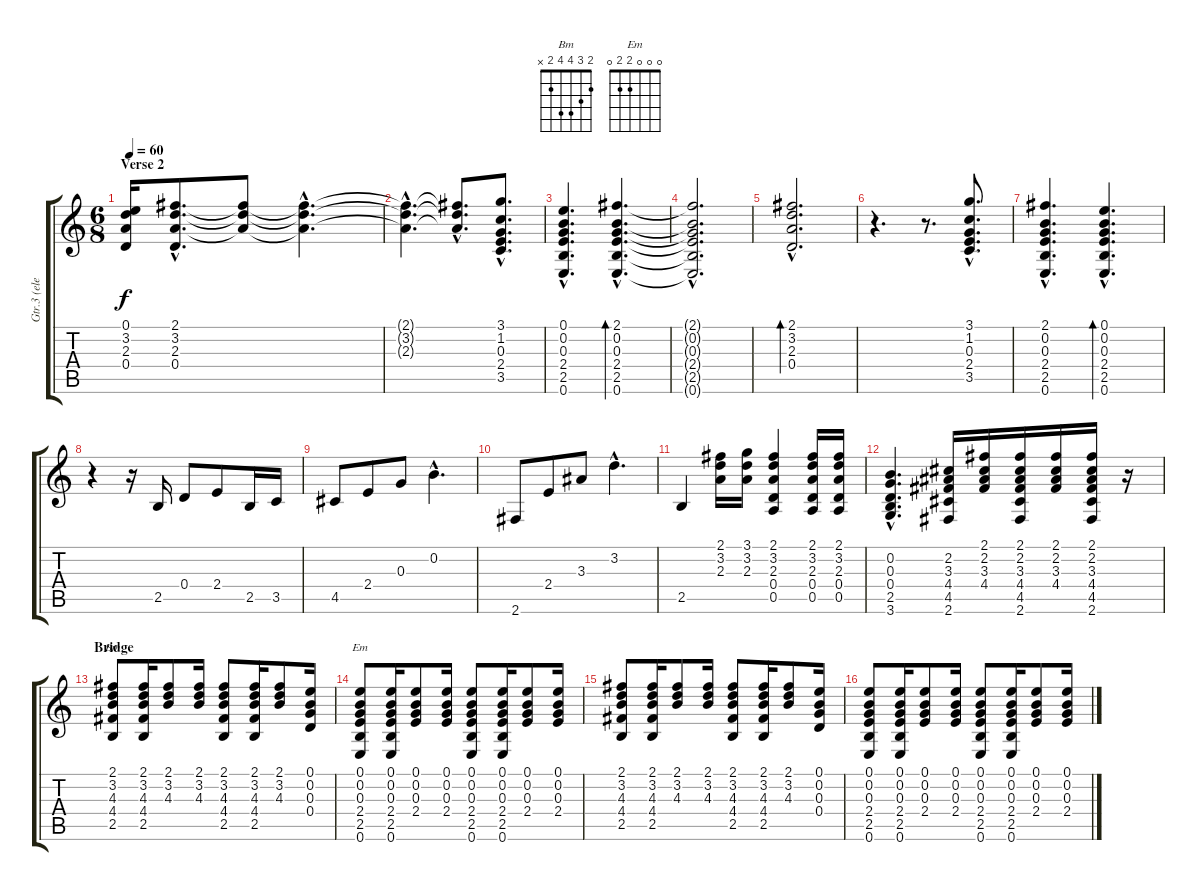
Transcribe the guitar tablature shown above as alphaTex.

\track ("Gtr.3 (elec.)" "Gtr.3 (ele") {instrument electricguitarjazz}
\staff {score tabs}
\tuning (E4 B3 G3 D3 A2 E2) {hide}
\chord ("Bm" 2 3 4 4 2 x)
\chord ("Em" 0 0 0 2 2 0)
\ts (6 8)
\section ("" "Verse 2")
\tempo 60
\clef g2
\ks c
(0.1 3.2 2.3 0.4).16{dy f} (2.1{hac} 3.2{hac} 2.3{hac} 0.4{hac}).8{d} (2.1{t} 3.2{t} 2.3{t}).8 (2.1{hac t} 3.2{hac t} 2.3{hac t}).4{d} |
(2.1{hac t} 3.2{hac t} 2.3{hac t}).4{d} (2.1{hac t} 3.2{hac t} 2.3{hac t}).8{d} (3.1{hac} 1.2{hac} 0.3{hac} 2.4{hac} 3.5{hac}).8{d} |
(0.1{hac} 0.2{hac} 0.3{hac} 2.4{hac} 2.5{hac} 0.6{hac}).4{d} (2.1{hac} 0.2{hac} 0.3{hac} 2.4{hac} 2.5{hac} 0.6{hac}).4{d bd 120} |
(2.1{hac t} 0.2{hac t} 0.3{hac t} 2.4{hac t} 2.5{hac t} 0.6{hac t}).2{d} |
(2.1{hac} 3.2{hac} 2.3{hac} 0.4{hac}).2{d bd 120} |
r.4{d} r.8{d} (3.1{hac} 1.2{hac} 0.3{hac} 2.4{hac} 3.5{hac}).8{d} |
(2.1{hac} 0.2{hac} 0.3{hac} 2.4{hac} 2.5{hac} 0.6{hac}).4{d} (0.1{hac} 0.2{hac} 0.3{hac} 2.4{hac} 2.5{hac} 0.6{hac}).4{d bd 120} |
r.4 r.16 2.5.16 0.4.8 2.4.8 2.5.16 3.5.16 |
4.5.8 2.4.8 0.3.8 0.2{hac}.4{d} |
2.6.8 2.4.8 3.3.8 3.2{hac}.4{d} |
2.5.4 (2.1 3.2 2.3).16 (3.1 3.2 2.3).16 (2.1 3.2 2.3 0.4 0.5).4 (2.1 3.2 2.3 0.4 0.5).16 (2.1 3.2 2.3 0.4 0.5).16 |
(0.2{hac} 0.3{hac} 0.4{hac} 2.5{hac} 3.6{hac}).4{d} (2.2 3.3 4.4 4.5 2.6).16 (2.1 2.2 3.3 4.4).16 (2.1 2.2 3.3 4.4 4.5 2.6).16 (2.1 2.2 3.3 4.4).16 (2.1 2.2 3.3 4.4 4.5 2.6).16 r.16 |
\section ("" "Bridge")
(2.1 3.2 4.3 4.4 2.5).8{ch "Bm"} (2.1 3.2 4.3 4.4 2.5).16 (2.1 3.2 4.3).8 (2.1 3.2 4.3).16 (2.1 3.2 4.3 4.4 2.5).8 (2.1 3.2 4.3 4.4 2.5).16 (2.1 3.2 4.3).8 (0.1 0.2 0.3 0.4).16 |
(0.1 0.2 0.3 2.4 2.5 0.6).8{ch "Em"} (0.1 0.2 0.3 2.4 2.5 0.6).16 (0.1 0.2 0.3 2.4).8 (0.1 0.2 0.3 2.4).16 (0.1 0.2 0.3 2.4 2.5 0.6).8 (0.1 0.2 0.3 2.4 2.5 0.6).16 (0.1 0.2 0.3 2.4).8 (0.1 0.2 0.3 2.4).16 |
(2.1 3.2 4.3 4.4 2.5).8 (2.1 3.2 4.3 4.4 2.5).16 (2.1 3.2 4.3).8 (2.1 3.2 4.3).16 (2.1 3.2 4.3 4.4 2.5).8 (2.1 3.2 4.3 4.4 2.5).16 (2.1 3.2 4.3).8 (0.1 0.2 0.3 0.4).16 |
(0.1 0.2 0.3 2.4 2.5 0.6).8 (0.1 0.2 0.3 2.4 2.5 0.6).16 (0.1 0.2 0.3 2.4).8 (0.1 0.2 0.3 2.4).16 (0.1 0.2 0.3 2.4 2.5 0.6).8 (0.1 0.2 0.3 2.4 2.5 0.6).16 (0.1 0.2 0.3 2.4).8 (0.1 0.2 0.3 2.4).16
